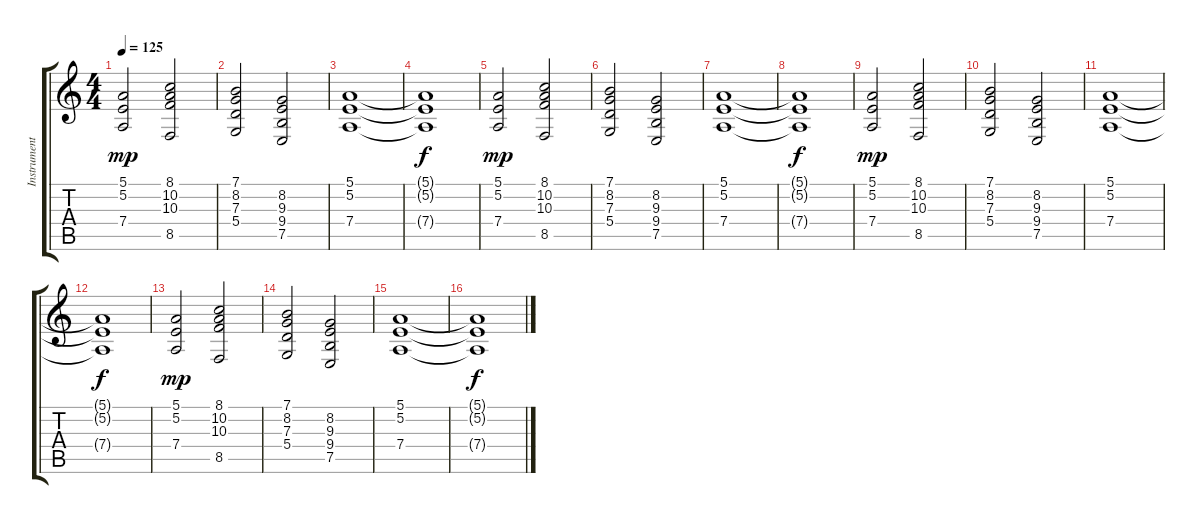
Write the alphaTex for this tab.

\track ("Instrument 1" "Instrument") {instrument shamisen}
\staff {score tabs}
\tuning (E4 B3 G3 D3 A2 E2) {hide}
\ts (4 4)
\tempo 125
\clef g2
\ks c
(5.1 5.2 7.4).2{dy mp} (8.1 10.2 10.3 8.5).2 |
(7.1 8.2 7.3 5.4).2 (8.2 9.3 9.4 7.5).2 |
(5.1 5.2 7.4).1 |
(5.1{t} 5.2{t} 7.4{t}).1{dy f} |
(5.1 5.2 7.4).2{dy mp} (8.1 10.2 10.3 8.5).2 |
(7.1 8.2 7.3 5.4).2 (8.2 9.3 9.4 7.5).2 |
(5.1 5.2 7.4).1 |
(5.1{t} 5.2{t} 7.4{t}).1{dy f} |
(5.1 5.2 7.4).2{dy mp} (8.1 10.2 10.3 8.5).2 |
(7.1 8.2 7.3 5.4).2 (8.2 9.3 9.4 7.5).2 |
(5.1 5.2 7.4).1 |
(5.1{t} 5.2{t} 7.4{t}).1{dy f} |
(5.1 5.2 7.4).2{dy mp} (8.1 10.2 10.3 8.5).2 |
(7.1 8.2 7.3 5.4).2 (8.2 9.3 9.4 7.5).2 |
(5.1 5.2 7.4).1 |
(5.1{t} 5.2{t} 7.4{t}).1{dy f}
